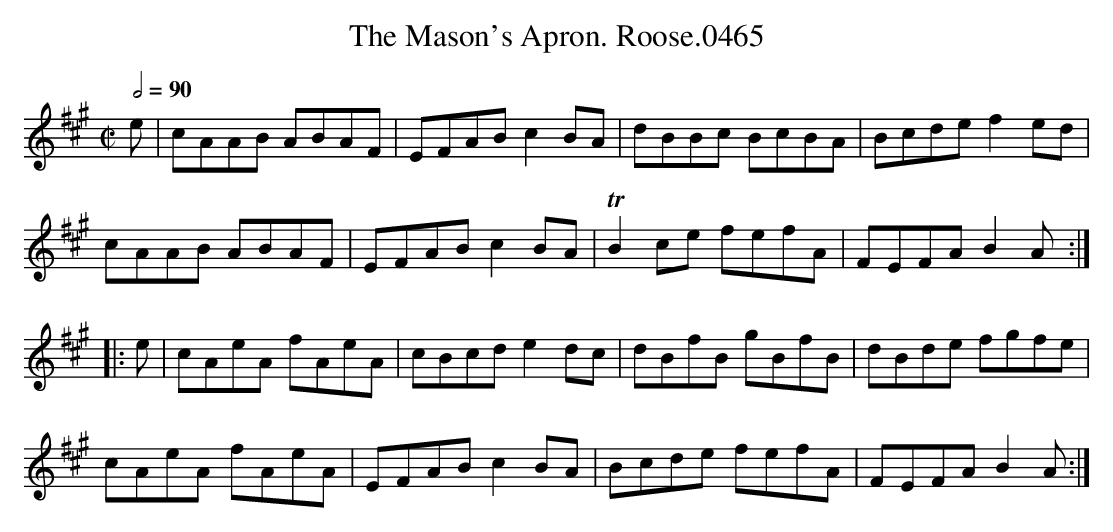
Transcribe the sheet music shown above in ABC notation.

X:1
T:Mason's Apron. Roose.0465, The
M:C|
L:1/8
Q:1/2=90
K:A
e | cAAB ABAF | EFAB c2BA | dBBc BcBA | Bcde f2ed |
cAAB ABAF | EFAB c2BA | TB2ce fefA | FEFA B2A :|
|:e | cAeA fAeA | cBcd e2dc | dBfB gBfB | dBde fgfe |
cAeA fAeA | EFAB c2BA | Bcde fefA | FEFA B2A :|
